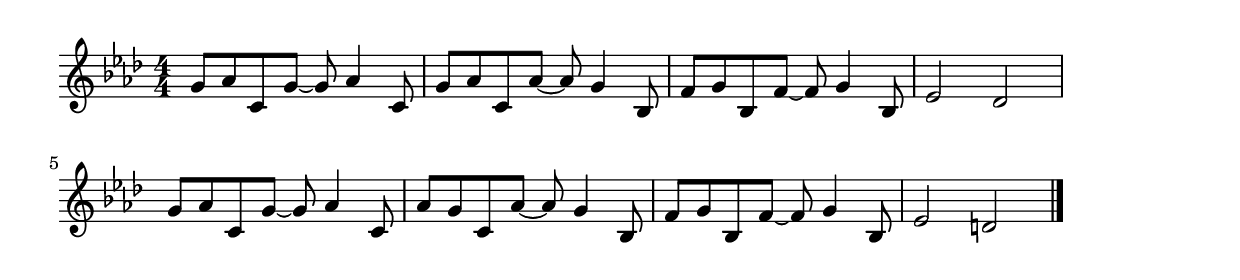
\version "2.18.2"

% ありのままで(アナと雪の女王イントロ。let It Go)
% \index{ありのままで(アナと雪の女王イントロ。let It Go)}

\score {

\layout {
line-width = #170
indent = 0\mm
}

\relative c' {
\key as \major
\time 4/4
\set Score.tempoHideNote = ##t
\tempo 4=120
\numericTimeSignature

g'8 as c, g'~g8 as4 c,8 |
g'8 as c, as'~as8 g4 bes,8 |
f'8 g bes, f'~ f g4 bes,8 |
es2 des |
\break
g8 as c, g'~g8 as4 c,8 |
as'8 g c, as'~as8 g4 bes,8 |
f'8 g bes, f'~ f g4 bes,8 |
es2 d |

\bar "|."
}

\midi {}

}